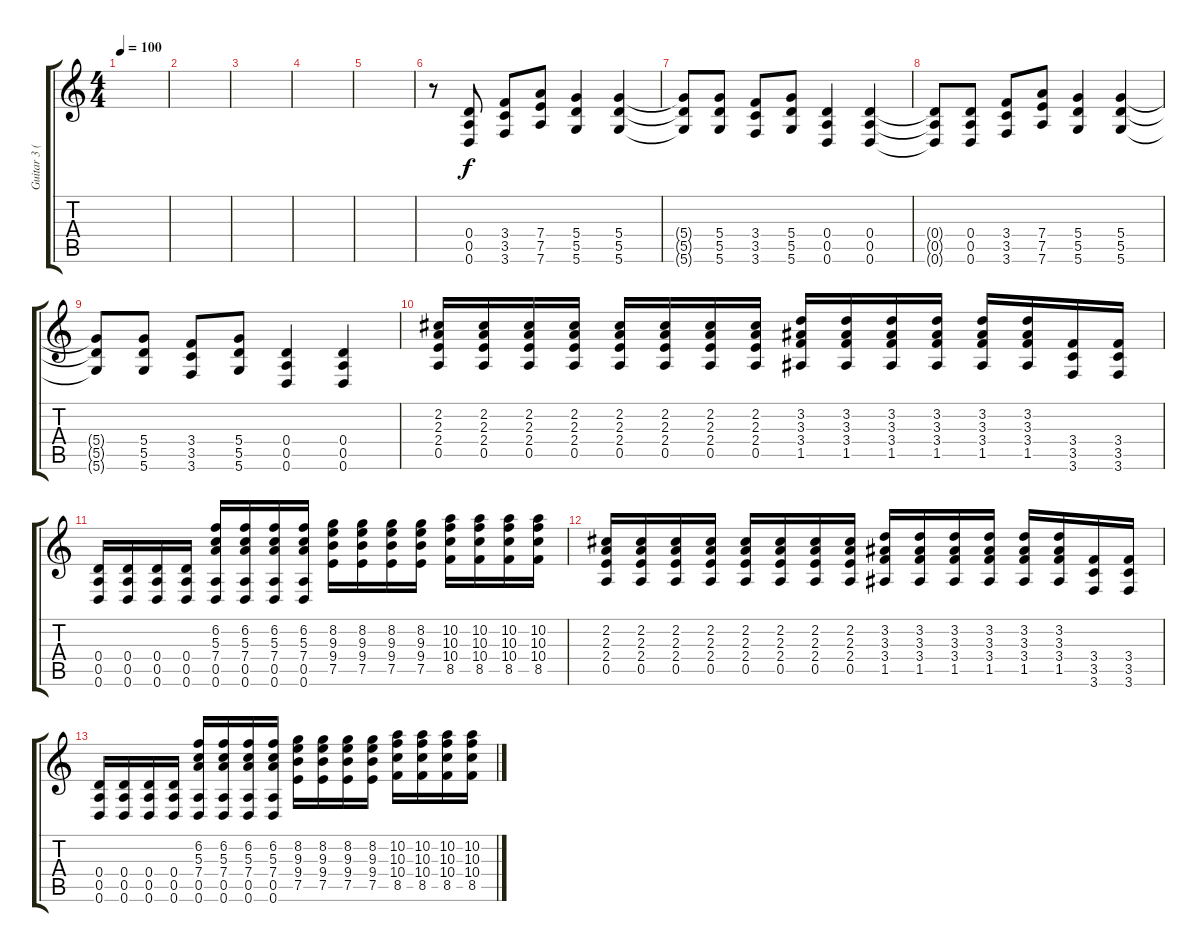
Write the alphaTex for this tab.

\track ("Guitar 3 (Ian D'Sa)" "Guitar 3 (") {instrument distortionguitar}
\staff {score tabs}
\tuning (E4 B3 G3 D3 A2 D2) {hide}
\ts (4 4)
\tempo 100
\clef g2
\ks c
|
|
|
|
|
r.8 (0.4 0.5 0.6).8 (3.4 3.5 3.6).8 (7.4 7.5 7.6).8 (5.4 5.5 5.6).4 (5.4 5.5 5.6).4 |
(5.4{t} 5.5{t} 5.6{t}).8 (5.4 5.5 5.6).8 (3.4 3.5 3.6).8 (5.4 5.5 5.6).8 (0.4 0.5 0.6).4 (0.4 0.5 0.6).4 |
(0.4{t} 0.5{t} 0.6{t}).8 (0.4 0.5 0.6).8 (3.4 3.5 3.6).8 (7.4 7.5 7.6).8 (5.4 5.5 5.6).4 (5.4 5.5 5.6).4 |
(5.4{t} 5.5{t} 5.6{t}).8 (5.4 5.5 5.6).8 (3.4 3.5 3.6).8 (5.4 5.5 5.6).8 (0.4 0.5 0.6).4 (0.4 0.5 0.6).4 |
(2.2 2.3 2.4 0.5).16 (2.2 2.3 2.4 0.5).16 (2.2 2.3 2.4 0.5).16 (2.2 2.3 2.4 0.5).16 (2.2 2.3 2.4 0.5).16 (2.2 2.3 2.4 0.5).16 (2.2 2.3 2.4 0.5).16 (2.2 2.3 2.4 0.5).16 (3.2 3.3 3.4 1.5).16 (3.2 3.3 3.4 1.5).16 (3.2 3.3 3.4 1.5).16 (3.2 3.3 3.4 1.5).16 (3.2 3.3 3.4 1.5).16 (3.2 3.3 3.4 1.5).16 (3.4 3.5 3.6).16 (3.4 3.5 3.6).16 |
(0.4 0.5 0.6).16 (0.4 0.5 0.6).16 (0.4 0.5 0.6).16 (0.4 0.5 0.6).16 (6.2 5.3 7.4 0.5 0.6).16 (6.2 5.3 7.4 0.5 0.6).16 (6.2 5.3 7.4 0.5 0.6).16 (6.2 5.3 7.4 0.5 0.6).16 (8.2 9.3 9.4 7.5).16 (8.2 9.3 9.4 7.5).16 (8.2 9.3 9.4 7.5).16 (8.2 9.3 9.4 7.5).16 (10.2 10.3 10.4 8.5).16 (10.2 10.3 10.4 8.5).16 (10.2 10.3 10.4 8.5).16 (10.2 10.3 10.4 8.5).16 |
(2.2 2.3 2.4 0.5).16 (2.2 2.3 2.4 0.5).16 (2.2 2.3 2.4 0.5).16 (2.2 2.3 2.4 0.5).16 (2.2 2.3 2.4 0.5).16 (2.2 2.3 2.4 0.5).16 (2.2 2.3 2.4 0.5).16 (2.2 2.3 2.4 0.5).16 (3.2 3.3 3.4 1.5).16 (3.2 3.3 3.4 1.5).16 (3.2 3.3 3.4 1.5).16 (3.2 3.3 3.4 1.5).16 (3.2 3.3 3.4 1.5).16 (3.2 3.3 3.4 1.5).16 (3.4 3.5 3.6).16 (3.4 3.5 3.6).16 |
(0.4 0.5 0.6).16 (0.4 0.5 0.6).16 (0.4 0.5 0.6).16 (0.4 0.5 0.6).16 (6.2 5.3 7.4 0.5 0.6).16 (6.2 5.3 7.4 0.5 0.6).16 (6.2 5.3 7.4 0.5 0.6).16 (6.2 5.3 7.4 0.5 0.6).16 (8.2 9.3 9.4 7.5).16 (8.2 9.3 9.4 7.5).16 (8.2 9.3 9.4 7.5).16 (8.2 9.3 9.4 7.5).16 (10.2 10.3 10.4 8.5).16 (10.2 10.3 10.4 8.5).16 (10.2 10.3 10.4 8.5).16 (10.2 10.3 10.4 8.5).16
